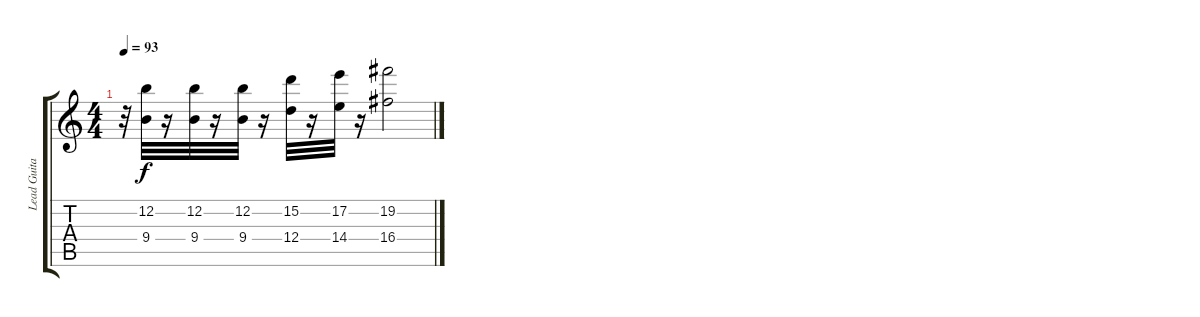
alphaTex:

\track ("Lead Guitar" "Lead Guita") {instrument acousticguitarsteel}
\staff {score tabs}
\tuning (E4 B3 G3 D3 A2 E2) {hide}
\ts (4 4)
\tempo 93
\clef g2
\ks c
r.32{dy f} (12.2 9.4).32 r.16 (12.2 9.4).32 r.16 (12.2 9.4).32 r.16 (15.2 12.4).32 r.16 (17.2 14.4).32 r.16 (19.2 16.4).2
